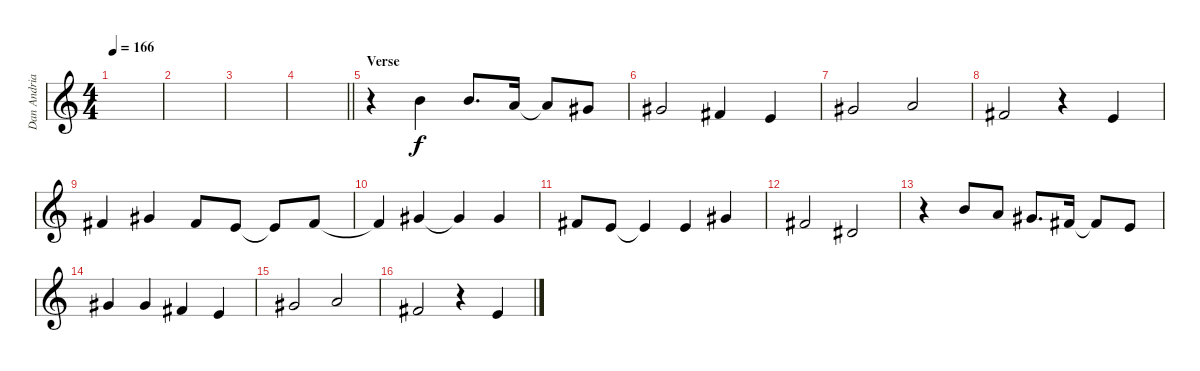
\track ("Dan Andriano - Vocals" "Dan Andria") {instrument distortionguitar}
\staff {score}
\tuning (E4 B3 G3 D3 A2 E2) {hide}
\ts (4 4)
\tempo 166
\clef g2
\ks c
|
|
|
\barLineRight lightlight
|
\section ("" "Verse")
r.4 9.4.4 9.4.8{d} 7.4.16 7.4{t}.8 6.4.8 |
6.4.2 4.4.4 2.4.4 |
6.4.2 7.4.2 |
4.4.2 r.4 2.4.4 |
4.4.4 6.4.4 4.4.8 2.4.8 2.4{t}.8 4.4.8 |
4.4{t}.4 6.4.4 6.4{t}.4 6.4.4 |
4.4.8 2.4.8 2.4{t}.4 2.4.4 6.4.4 |
4.4.2 1.4.2 |
r.4 9.4.8 7.4.8 6.4.8{d} 4.4.16 4.4{t}.8 2.4.8 |
6.4.4 6.4.4 4.4.4 2.4.4 |
6.4.2 7.4.2 |
4.4.2 r.4 2.4.4
